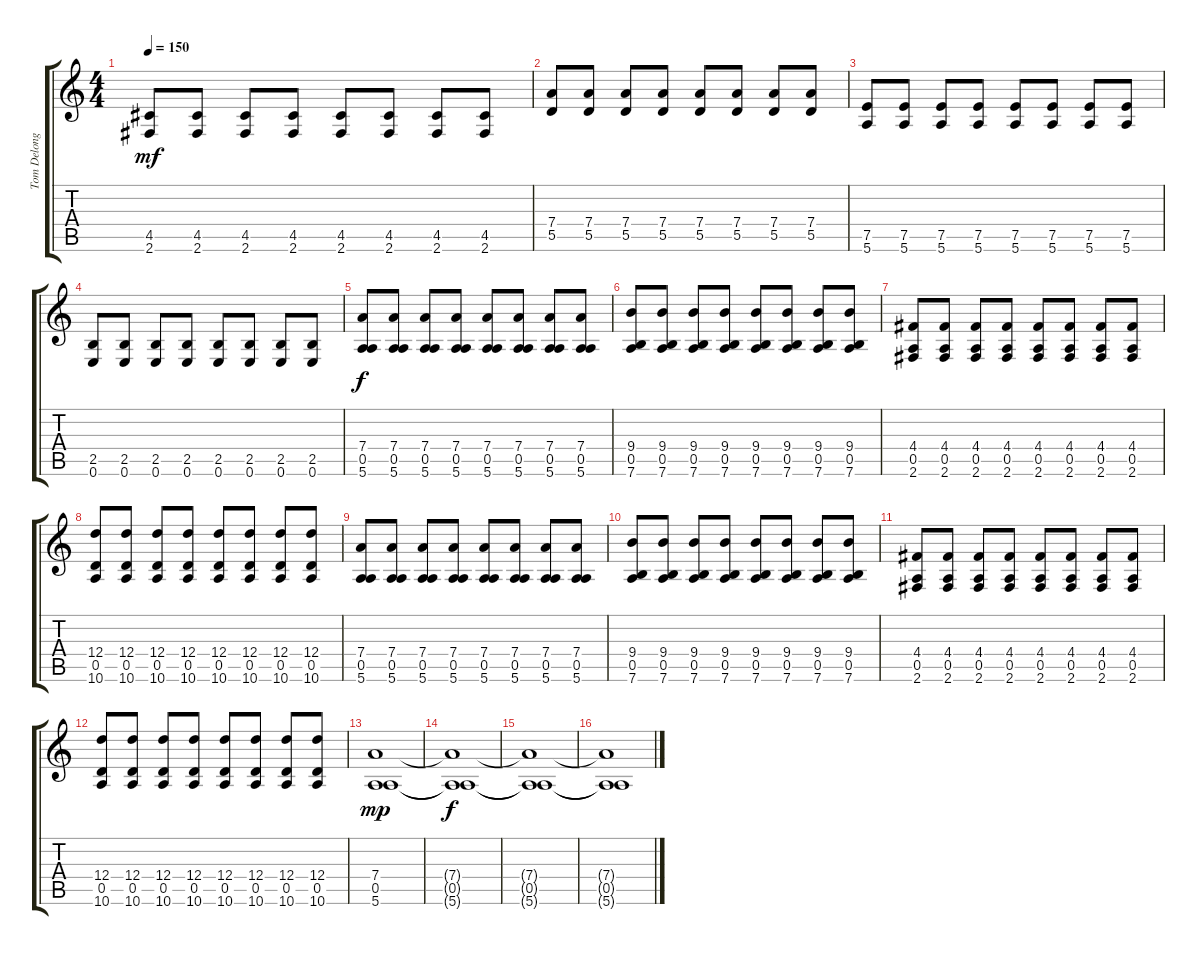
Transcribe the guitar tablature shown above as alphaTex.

\track ("Tom Delonge - Distortion Guitar" "Tom Delong") {instrument distortionguitar}
\staff {score tabs}
\tuning (E4 B3 G3 D3 A2 E2) {hide}
\ts (4 4)
\tempo 150
\clef g2
\ks c
(4.5 2.6).8{dy mf} (4.5 2.6).8 (4.5 2.6).8 (4.5 2.6).8 (4.5 2.6).8 (4.5 2.6).8 (4.5 2.6).8 (4.5 2.6).8 |
(7.4 5.5).8 (7.4 5.5).8 (7.4 5.5).8 (7.4 5.5).8 (7.4 5.5).8 (7.4 5.5).8 (7.4 5.5).8 (7.4 5.5).8 |
(7.5 5.6).8 (7.5 5.6).8 (7.5 5.6).8 (7.5 5.6).8 (7.5 5.6).8 (7.5 5.6).8 (7.5 5.6).8 (7.5 5.6).8 |
(2.5 0.6).8 (2.5 0.6).8 (2.5 0.6).8 (2.5 0.6).8 (2.5 0.6).8 (2.5 0.6).8 (2.5 0.6).8 (2.5 0.6).8 |
(7.4 0.5 5.6).8{dy f} (7.4 0.5 5.6).8 (7.4 0.5 5.6).8 (7.4 0.5 5.6).8 (7.4 0.5 5.6).8 (7.4 0.5 5.6).8 (7.4 0.5 5.6).8 (7.4 0.5 5.6).8 |
(9.4 0.5 7.6).8 (9.4 0.5 7.6).8 (9.4 0.5 7.6).8 (9.4 0.5 7.6).8 (9.4 0.5 7.6).8 (9.4 0.5 7.6).8 (9.4 0.5 7.6).8 (9.4 0.5 7.6).8 |
(4.4 0.5 2.6).8 (4.4 0.5 2.6).8 (4.4 0.5 2.6).8 (4.4 0.5 2.6).8 (4.4 0.5 2.6).8 (4.4 0.5 2.6).8 (4.4 0.5 2.6).8 (4.4 0.5 2.6).8 |
(12.4 0.5 10.6).8 (12.4 0.5 10.6).8 (12.4 0.5 10.6).8 (12.4 0.5 10.6).8 (12.4 0.5 10.6).8 (12.4 0.5 10.6).8 (12.4 0.5 10.6).8 (12.4 0.5 10.6).8 |
(7.4 0.5 5.6).8 (7.4 0.5 5.6).8 (7.4 0.5 5.6).8 (7.4 0.5 5.6).8 (7.4 0.5 5.6).8 (7.4 0.5 5.6).8 (7.4 0.5 5.6).8 (7.4 0.5 5.6).8 |
(9.4 0.5 7.6).8 (9.4 0.5 7.6).8 (9.4 0.5 7.6).8 (9.4 0.5 7.6).8 (9.4 0.5 7.6).8 (9.4 0.5 7.6).8 (9.4 0.5 7.6).8 (9.4 0.5 7.6).8 |
(4.4 0.5 2.6).8 (4.4 0.5 2.6).8 (4.4 0.5 2.6).8 (4.4 0.5 2.6).8 (4.4 0.5 2.6).8 (4.4 0.5 2.6).8 (4.4 0.5 2.6).8 (4.4 0.5 2.6).8 |
(12.4 0.5 10.6).8 (12.4 0.5 10.6).8 (12.4 0.5 10.6).8 (12.4 0.5 10.6).8 (12.4 0.5 10.6).8 (12.4 0.5 10.6).8 (12.4 0.5 10.6).8 (12.4 0.5 10.6).8 |
(7.4 0.5 5.6).1{dy mp} |
(7.4{t} 0.5{t} 5.6{t}).1{dy f} |
(7.4{t} 0.5{t} 5.6{t}).1 |
(7.4{t} 0.5{t} 5.6{t}).1
